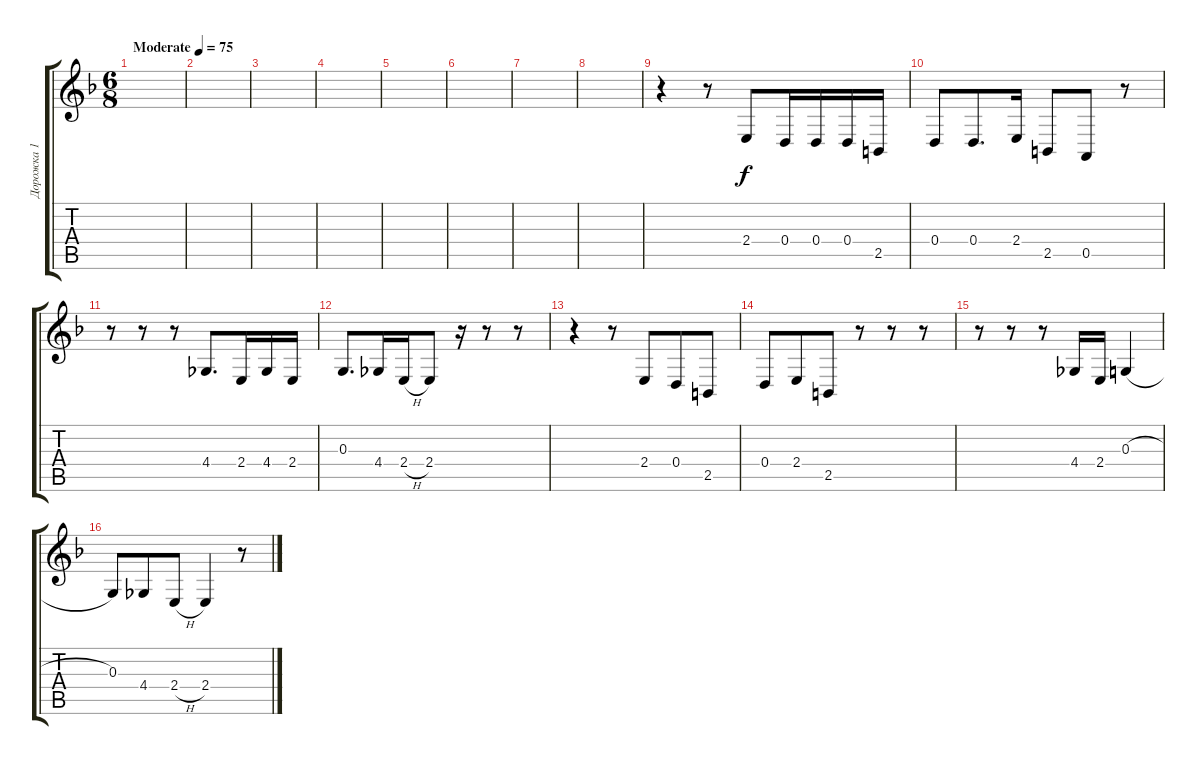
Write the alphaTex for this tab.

\track ("Дорожка 1" "Дорожка 1") {instrument oboe}
\staff {score tabs}
\tuning (E4 B3 G3 D3 A2 E2) {hide}
\ts (6 8)
\tempo (75 "Moderate")
\clef g2
\ks f
|
|
|
|
|
|
|
|
r.4 r.8 2.4.8 0.4.16 0.4.16 0.4.16 2.5.16 |
0.4.8 0.4.8{d} 2.4.16 2.5.8 0.5.8 r.8 |
r.8 r.8 r.8 4.4.8{d} 2.4.16 4.4.16 2.4.16 |
0.3.8{d} 4.4.16 2.4{h}.16 2.4.8 r.16 r.8 r.8 |
r.4 r.8 2.4.8 0.4.8 2.5.8 |
0.4.8 2.4.8 2.5.8 r.8 r.8 r.8 |
r.8 r.8 r.8 4.4.16 2.4.16 0.3{h}.4 |
0.3.8 4.4.8 2.4{h}.8 2.4.4 r.8
